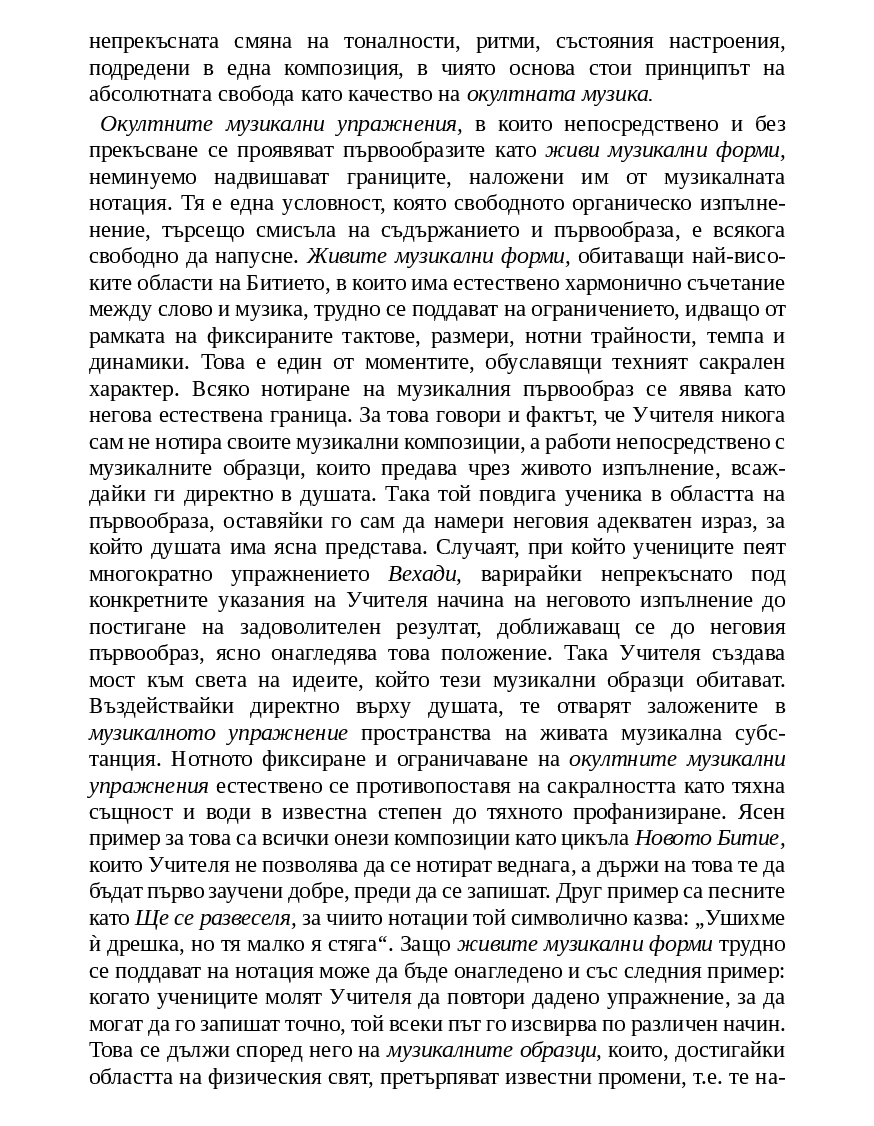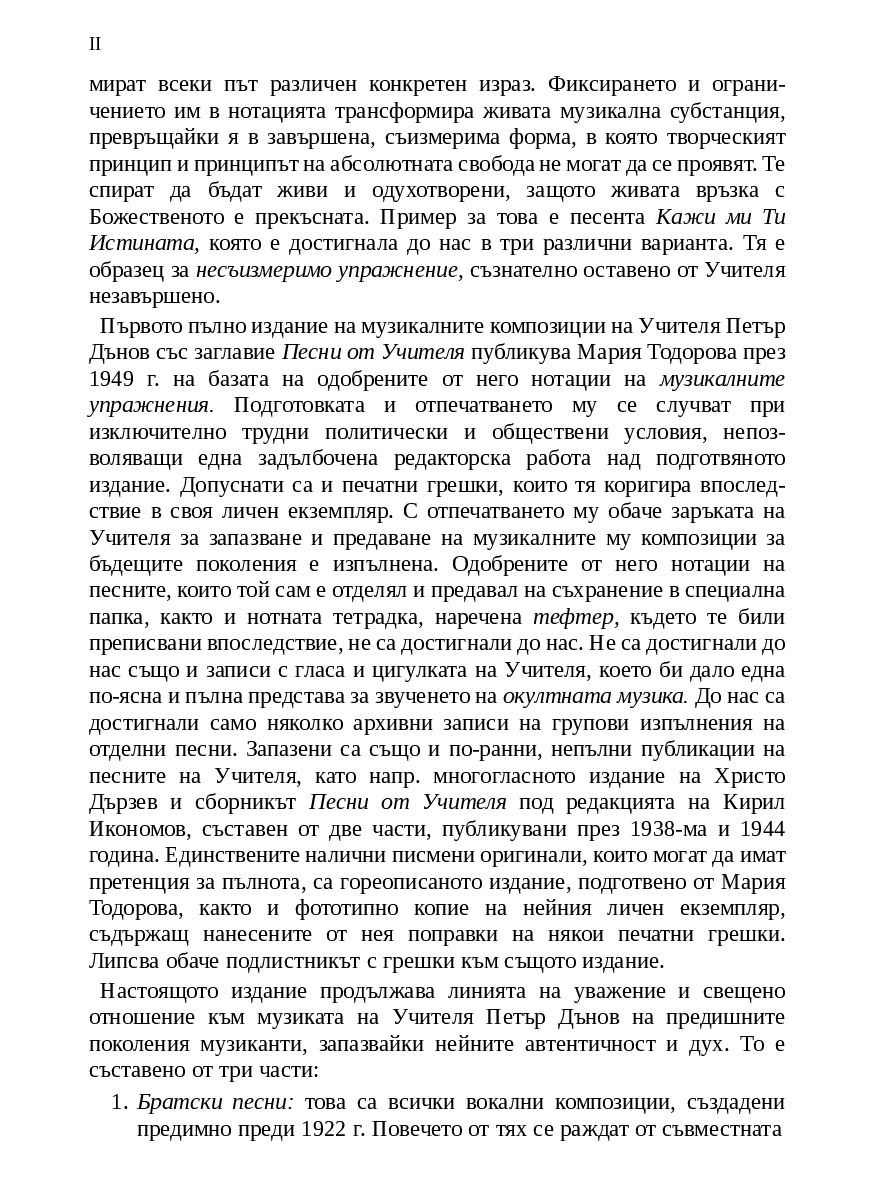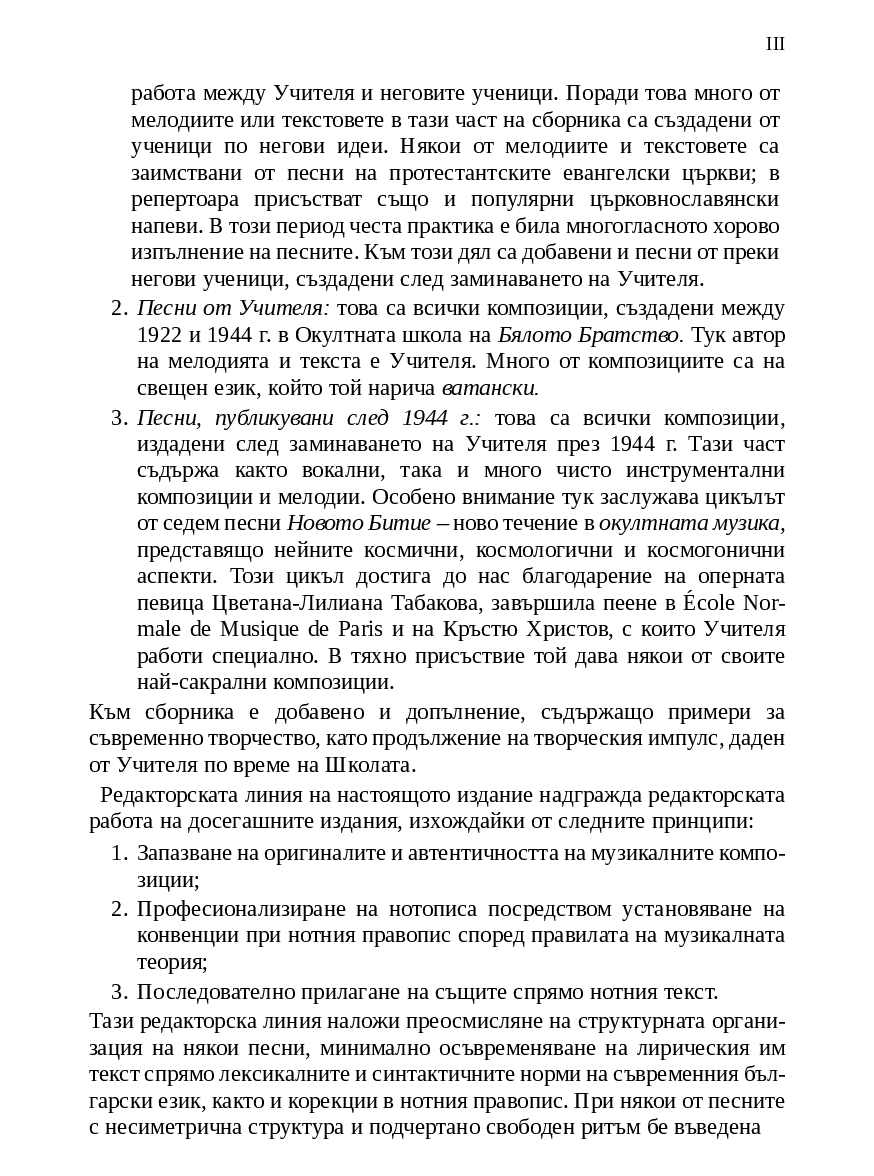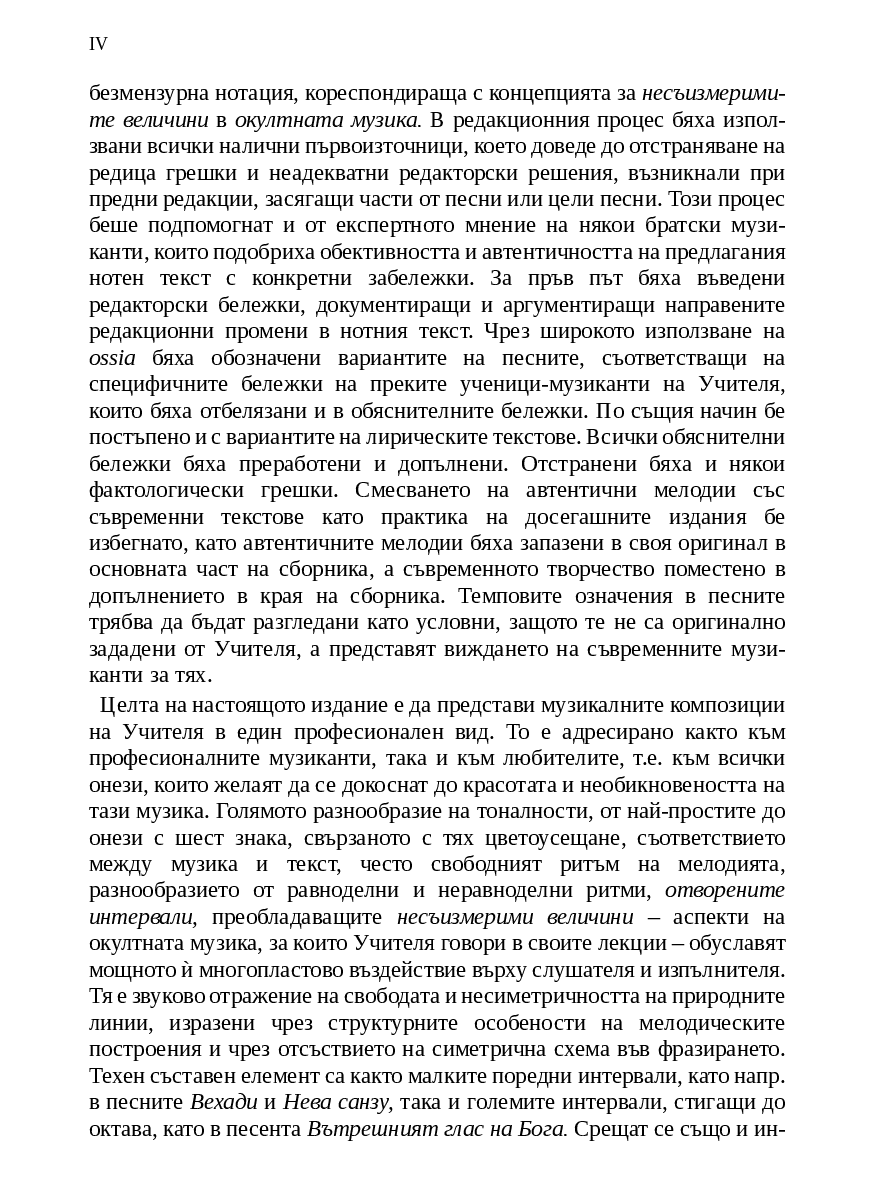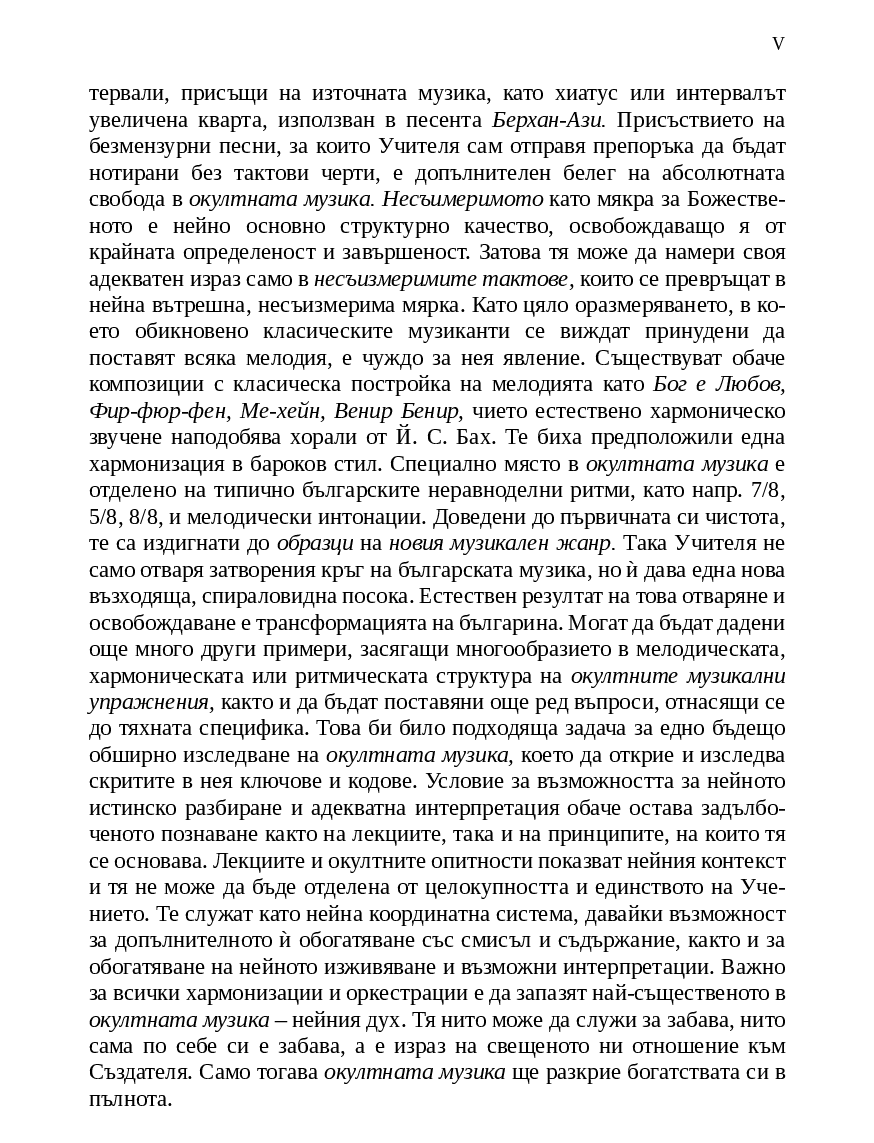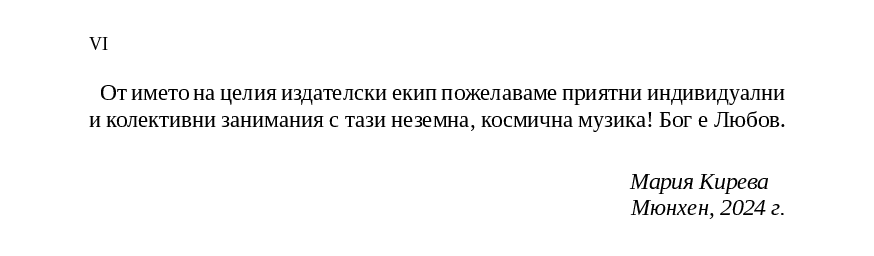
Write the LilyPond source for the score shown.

\version "2.24.4"

% include paper part and global functions
\include "include/globals.ily"

\bookpart {
  \paper {
    print-all-headers = ##t
    print-page-number = ##t
    print-first-page-number = ##f
    page-number-type = #'roman-upper


    % put page numbers on the bottom
    oddHeaderMarkup = \markup {

      \fill-line {
        """"
        \if \should-print-page-number  \abs-fontsize #9 {
          \fromproperty #'page:page-number-string

        }
      }
    }
    evenHeaderMarkup = \markup {

      \fill-line {
        \if \should-print-page-number \abs-fontsize #9 {
          \fromproperty #'page:page-number-string
          ""
        }
      }
    }

    oddFooterMarkup = \markup ""

    evenFooterMarkup = ""
    left-margin = 1.5\cm
    right-margin = 1.5\cm
    top-margin = 1\cm
    bottom-margin = 1.2\cm
    ragged-bottom = ##t % do not spread the staves to fill the whole vertical space
    top-markup-spacing.basic-distance = 8\mm
    top-system-spacing.basic-distance = 10\mm

    % change distance between staves
    system-system-spacing =
    #'((basic-distance . 16)
       (minimum-distance . 6)
       (padding . 1)
       (stretchability . 12))
  }




  \markup \abs-fontsize #11 {
    \override #'(baseline-skip . 3.4)
    \justify {

      непрекъсната смяна на тоналности, ритми, състояния настроения, подредени в една композиция, в чиято основа стои принципът на абсолютната свобода като качество на \italic{окултната} \italic {музика.}

    }
  }

  \markup \abs-fontsize #11 {
    \vspace #0.9  \override #'(baseline-skip . 3.4)
    \justify {
      \hspace #1.5

      \italic{Окултните} \italic{музикални} \italic{упражнения,} в които непосредствено и без прекъсване се проявяват първообразите като \italic{живи} \italic{музикални} \italic{форми,} неминуемо надвишават границите, наложени им от музикалната нотация. Тя е една условност, която свободното органическо изпълне- нение, търсещо смисъла на съдържанието и първообраза, е всякога свободно да напусне.  \italic{Живите} \italic{музикални} \italic{форми,} обитаващи най-висо- ките области на Битието, в които има естествено хармонично съчетание между слово и музика, трудно се поддават на ограничението, идващо от рамката на фиксираните тактове, размери, нотни трайности, темпа и динамики. Това е един от моментите, обуславящи техният сакрален характер. Всяко нотиране на музикалния първообраз се явява като негова естествена граница. За това говори и фактът, че Учителя никога сам не нотира своите музикални композиции, а работи непосредствено с  музикалните образци, които предава чрез живото изпълнение, всаж- дайки ги директно в душата. Така той  повдига ученика в областта на първообраза, оставяйки го сам да намери неговия адекватен израз, за който душата има ясна представа. Случаят, при който учениците пеят многократно упражнението \italic{Вехади,} варирайки непрекъснато под конкретните указания на Учителя начина на неговото изпълнение до постигане на задоволителен резултат, доближаващ се до неговия първообраз, ясно онагледява това положение. Така Учителя създава мост към света на идеите, който тези музикални образци обитават. Въздействайки директно върху душата, те отварят заложените в \italic{музикалното} \italic{упражнение} пространства на живата музикална субс- танция. Нотното фиксиране и ограничаване на \italic{окултните} \italic{музикални} \italic{упражнения} естествено се противопоставя на сакралността като тяхна същност и води в известна степен до тяхното профанизиране. Ясен пример за това са всички онези композиции като цикъла \italic{Новото} \italic{Битие,} които Учителя не позволява да се нотират веднага, а държи на това те да бъдат първо заучени добре, преди да се запишат. Друг пример са песните като \italic{Ще} \italic{се }\italic{развеселя,} за чиито нотации той символично казва: „Ушихме ѝ дрешка, но тя малко я стяга“. Защо \italic{живите} \italic{музикални} \italic{форми} трудно се поддават на нотация може да бъде онагледено и със следния пример: когато учениците молят Учителя да повтори дадено упражнение, за да могат да го запишат точно, той всеки път го изсвирвa по различен начин. Това се дължи според него на  \italic{музикалните} \italic{образци,} които, достигайки областта на физическия свят, претърпяват известни промени, т.е. те на-

    }
  }

  \markup \abs-fontsize #11 {
    \override #'(baseline-skip . 3.4)
    \justify {
      мират всеки път различен конкретен израз. Фиксирането и ограни- чението им в нотацията трансформира живата музикална субстанция, превръщайки я в завършена, съизмерима форма, в която творческият принцип и принципът на абсолютната свобода не могат да се проявят. Те спират да бъдат живи и одухотворени, защото живата връзка с Божественото е прекъсната. Пример за това е песента \italic{Кажи} \italic{ми} \italic{Ти} \italic{Истината,} която е достигнала до нас в три различни варианта. Тя е образец за \italic{несъизмеримо упражнение,} съзнателно оставено от Учителя незавършено.
    }
  }

  \markup \abs-fontsize #11 {
    \vspace #0.9  \override #'(baseline-skip . 3.4)
    \justify {
      \hspace #1.5
      Първото пълно издание на музикалните композиции на Учителя Петър Дънов със заглавие \italic {Песни} \italic {от} \italic {Учителя} публикува Мария Тодорова през 1949 г. на базата на одобрените от него нотации на \italic {музикалните} \italic {упражнения.} Подготовката и отпечатването му се случват при изключително трудни политически и обществени условия, непоз- воляващи една задълбочена редакторска работа над подготвяното издание. Допуснати са и печатни грешки, които тя коригира впослед- ствие в своя личен екземпляр. С отпечатването му обаче заръката на Учителя за запазване и предаване на музикалните му композиции за бъдещите поколения е изпълнена. Одобрените от него нотации на песните, които той сам е отделял и предавал на съхранение в специална папка, както и нотната тетрадка, наречена \italic {тефтер,} където те били преписвани впоследствие, не са достигнали до нас. Не са достигнали до нас също и записи с гласа и цигулката на Учителя, което би дало една по-ясна и пълна представа за звученето на \italic {окултната} \italic {музика.} До нас са достигнали само няколко архивни записи на групови изпълнения на отделни песни. Запазени са също и по-ранни, непълни публикации на песните на Учителя, като напр. многогласното издание на Христо Дързев и сборникът \italic {Песни} \italic {от} \italic {Учителя} под редакцията на Кирил Икономов, съставен от две части, публикувани през 1938-ма и 1944 година. Единствените налични писмени оригинали, които могат да имат претенция за пълнота, са гореописаното издание, подготвено от Мария Тодорова, както и фототипно копие на нейния личен екземпляр, съдържащ нанесените от нея поправки на някои печатни грешки. Липсва обаче подлистникът с грешки към същото издание.
    }
  }
  \markup \abs-fontsize #11 {
    \vspace #0.9  \override #'(baseline-skip . 3.4)
    \justify {
      \hspace #1.5
      Настоящото издание продължава линията на уважение и свещено отношение към музиката на Учителя Петър Дънов на предишните поколения музиканти, запазвайки нейните автентичност и дух. То е съставено от три части:
    }
  }
  \markup  \override #'(line-width . 83.3) \abs-fontsize #11  {
    \override #'(baseline-skip . 3.4)  \vspace #1 \column {
      "    1."
    }
    \hspace #0.5
    \override #'(baseline-skip . 3.4) \column {
      \justify {
        \italic {Братски песни: } това са всички вокални композиции, създадени предимно преди 1922 г. Повечето от тях се раждат от съвместната
      }
    }
  }

  \markup  \override #'(line-width . 83.3) \abs-fontsize #11  {
    \override #'(baseline-skip . 3.4) \column {
      "      "
    }
    \hspace #0.5
    \override #'(baseline-skip . 3.4) \column {
      \justify {
        работа между Учителя и неговите ученици. Поради това много от мелодиите или текстовете в тази част на сборника са създадени от ученици по негови идеи. Някои от мелодиите  и текстовете са заимствани от песни на протестантските евангелски църкви; в репертоара присъстват също и популярни църковнославянски напеви. В този период честа практика е била многогласното хорово изпълнение на песните. Към този дял са добавени и песни от преки негови ученици, създадени след заминаването на Учителя.
      }
    }
  }

  \markup \override #'(line-width . 83.3) \abs-fontsize #11 {
    \vspace #0.9  \override #'(baseline-skip . 3.4) \column {
      "    2."
    }
    \hspace #0.5
    \override #'(baseline-skip . 3.4) \column {
      \justify {
        \italic { Песни от Учителя: } това са всички композиции, създадени между 1922 и 1944 г. в Окултната школа на \italic {Бялото}
        \italic {Братство.} Тук автор на мелодията и текста е Учителя. Много от композициите са на свещен език, който той
        нарича \italic {ватански.}
      }
    }
  }

  \markup \override #'(line-width . 83.3) \abs-fontsize #11 {
    \vspace #0.9  \override #'(baseline-skip . 3.4) \column {
      "    3."
    }
    \hspace #0.5
    \override #'(baseline-skip . 3.4) \column {
      \justify {
        \italic {Песни, публикувани след 1944 г.:  } това са всички композиции, издадени след заминаването на Учителя през 1944 г.
        Тази част съдържа както вокални, така и много чисто инструментални композиции и мелодии. Особено внимание тук заслужава цикълът от седем песни \italic {Новото} \italic{Битие} – ново течение в \italic {окултната} \italic {музика,} представящо нейните космични, космологични и космогонични аспекти. Този цикъл достига до нас благодарение на оперната певица Цветана-Лилиана Табакова, завършила пеене в École Nor- male de Musique de Paris и на Кръстю Христов, с които Учителя работи специално. В тяхно присъствие той дава някои от своите най-сакрални композиции.
      }
    }
  }
  \markup \abs-fontsize #11 {
    \vspace #0.9 \override #'(baseline-skip . 3.4)
    \justify {
      Към сборника е добавено и допълнение, съдържащо примери за съвременно творчество, като продължение на творческия импулс, даден от Учителя по време на Школата.
    }
  }

  \markup \abs-fontsize #11 {
    \vspace #0.9  \override #'(baseline-skip . 3.4)
    \justify {
      \hspace #1.5
      Редакторската линия на настоящото издание надгражда редакторската работа на досегашните издания, изхождайки от следните принципи:
    }
  }


  \markup \override #'(line-width . 83.3) \abs-fontsize #11 {
    \override #'(baseline-skip . 3.4) \vspace #1 \column {
      "    1."
    }
    \hspace #0.5
    \override #'(baseline-skip . 3.4) \column {
      \justify {
        Запазване на оригиналите и автентичността на музикалните компо- зиции;
      }
    }
  }
  \markup \override #'(line-width . 83.3) \abs-fontsize #11 {
    \vspace #0.9  \override #'(baseline-skip . 3.4) \column {
      "    2."
    }
    \hspace #0.5
    \override #'(baseline-skip . 3.4) \column {
      \justify {
        Професионализиране на нотописа посредством установяване на конвенции при нотния правопис според правилата на музикалната теория;
      }
    }
  }

  \markup \override #'(line-width . 83.3) \abs-fontsize #11 {
    \vspace #0.9 \override #'(baseline-skip . 3.4) \column {
      "    3."
    }
    \hspace #0.5
    \override #'(baseline-skip . 3.4) \column {
      \justify {
        Последователно прилагане на същите спрямо нотния текст.
      }
    }
  }

  \markup \abs-fontsize #11 {
    \vspace #0.9  \override #'(baseline-skip . 3.4)
    \justify {
      Tази редакторска линия наложи преосмисляне на структурната органи- зация на някои песни, минимално осъвременяване на лирическия им текст спрямо лексикалните и синтактичните норми на съвременния бъл- гарски език, както и корекции в нотния правопис. При някои от песните с несиметрична структура и подчертано свободен ритъм бе въведена

    }
  }
  \markup \abs-fontsize #11 {
    \vspace #1  \override #'(baseline-skip . 3.4)
    \justify {
      безмензурна нотация, кореспондираща с концепцията за \italic"несъизмерими-" \italic"те" \italic"величини" в \italic"окултната" \italic"музика." В редакционния процес бяха изпол- звани всички налични първоизточници, което доведе до отстраняване на редица грешки и неадекватни редакторски решения, възникнали при предни редакции, засягащи части от песни или цели песни. Този процес беше подпомогнат и от експертното мнение на някои братски музи- канти, които подобриха обективността и автентичността на предлагания нотен текст с конкретни забележки. За пръв път бяха въведени редакторски бележки, документиращи и аргументиращи направените редакционни промени в нотния текст. Чрез широкото използване на \italic {ossia} бяха обозначени вариантите на песните, съответстващи на специфичните бележки на преките ученици-музиканти на Учителя, които бяха отбелязани и в обяснителните бележки. По същия начин бе постъпено и с вариантите на лирическите текстове. Всички обяснителни бележки бяха преработени и допълнени. Отстранени бяха и някои фактологически грешки. Смесването на автентични мелодии със съвременни текстове като практика на досегашните издания бе избегнато, като автентичните мелодии бяха запазени в своя оригинал в основната част на сборника, а съвременното творчество поместено в допълнението в края на сборника. Темповите означения в песните трябва да бъдат разгледани като условни, защото те не са оригинално зададени от Учителя, а представят виждането на съвременните музи- канти за тях.

    }
  }
  \markup \abs-fontsize #11 {
    \vspace #1.1 \override #'(baseline-skip . 3.4)
    \justify {
      \hspace #1.5

      Целта на настоящото издание е да представи музикалните композиции на Учителя в един професионален вид. То е адресирано както към професионалните музиканти, така и към любителите, т.е. към всички онези, които желаят да се докоснат до красотата и необикновеността на тази музика. Голямото разнообразие на тоналности, от най-простите до онези с шест знака, свързаното с тях цветоусещане, съответствието между музика и текст, често свободният ритъм на мелодията, разнообразието от равноделни и неравноделни ритми, \italic {отворените} \italic {интервали,} преобладаващите \italic {несъизмерими} \italic {величини} – аспекти на окултната музика, за които Учителя говори в своите лекции – обуславят мощното ѝ многопластово въздействие върху слушателя и изпълнителя. Тя е звуково отражение на свободата и несиметричността на природните линии, изразени чрез структурните особености на мелодическите построения и чрез отсъствието на симетрична схема във фразирането. Техен съставен елемент са както малките поредни интервали, като напр. в песните \italic {Вехади} и \italic {Нева санзу,} така и големите интервали, стигащи до октава, като в песента  \italic {Вътрешният } \italic {глас на Бога.} Срещат се също  и ин-
    }
  }


  \markup \abs-fontsize #11 {
    \override #'(baseline-skip . 3.4)
    \justify {

      тервали, присъщи на източната музика, като хиатус или интервалът увеличена кварта, използван в песента \italic {Берхан-Ази.} Присъствието на безмензурни песни, за които Учителя сам отправя препоръка да бъдат нотирани без тактови черти, е допълнителен белег на абсолютната свобода в \italic {окултната} \italic {музика.} \italic {Несъимеримото} като мякра за Божестве- ното е нейнo основно структурно качество, освобождаващо я от крайната определеност и завършеност. Затова тя може да намери своя адекватен израз само в \italic {несъизмеримите} \italic {тактове,} които се превръщат в нейна вътрешна, несъизмерима мярка. Като цяло оразмеряването, в ко- ето обикновено класическите музиканти се виждат принудени да поставят всяка мелодия, е чуждо за нея явление. Съществуват обаче композиции с класическа постройка на мелодията като \italic {Бог e Любов,} \italic {Фир-фюр-фен,} \italic {Ме-хейн,} \italic {Венир} \italic{ Бенир,} чието естествено хармоническо звучене наподобява хорали от Й. С. Бах. Те биха предположили една хармонизация в бароков стил. Специално място в \italic {окултната} \italic {музика} е отделено на типично българските неравноделни ритми, като напр. 7/8, 5/8, 8/8, и мелодически интонации. Доведени до първичната си чистота, те са издигнати до \italic {образци} на \italic {новия} \italic {музикален} \italic {жанр.} Така Учителя не само отваря затворения кръг на българската музика, но ѝ дава една нова възходяща, спираловидна посока. Естествен резултат на това отваряне и освобождаване е трансформацията на българина. Могат да бъдат дадени още много други примери, засягащи многообразието в мелодическата, хармоническата или ритмическата структура на \italic {окултните} \italic {музикални} \italic {упражнения,} както и да бъдат поставяни още ред въпроси, отнасящи се до тяхната специфика. Това би било подходяща задача за едно бъдещо обширно изследване на \italic {окултната} \italic {музика,} което да открие и изследва скритите в нея ключове и кодове. Условие за възможността за нейното истинско разбиране и адекватна интерпретация обаче остава задълбо- ченото познаване както на лекциите, така и на принципите, на които тя се основава. Лекциите и окултните опитности показват нейния контекст и тя не може да бъде отделена от целокупността и единството на Уче- нието. Те служат като нейна координатна система, давайки възможност за допълнителното ѝ обогатяване със смисъл и съдържание, както и за обогатяване на нейното изживяване и възможни интерпретации. Важно за всички хармонизации и оркестрации е да запазят най-същественото в \italic {окултната музика} – нейния дух. Тя нито може да служи за забава, нито сама по себе си е забава, а е израз на свещеното ни отношение към Създателя. Само тогава \italic {окултната} \italic {музика} ще разкрие богатствата си в пълнота.



    }
  }


  \pageBreak

  \markup \abs-fontsize #11 {
    \override #'(baseline-skip . 3.4)
    \justify {
      \hspace #1.5 От името на целия издателски екип пожелаваме приятни индивидуални и колективни занимания с тази неземна, космична музика! Бог е Любов.
    }
  }

  \markup \abs-fontsize #11 \raise #0 \override #'(baseline-skip . 3.4) {
    \column {
      \line {"  "}
      \line {"  "}
      %\fill-line { "" ""  \italic {"Петър Ганев, София    "} }
      \fill-line { "" ""  \italic {"Мария Кирева   "} }
      \fill-line { "" ""  \italic {"Мюнхен, 2024 г."} }
    }
  }

} % bookpart



% Più mosso
% „Weiße Bruderschaft“